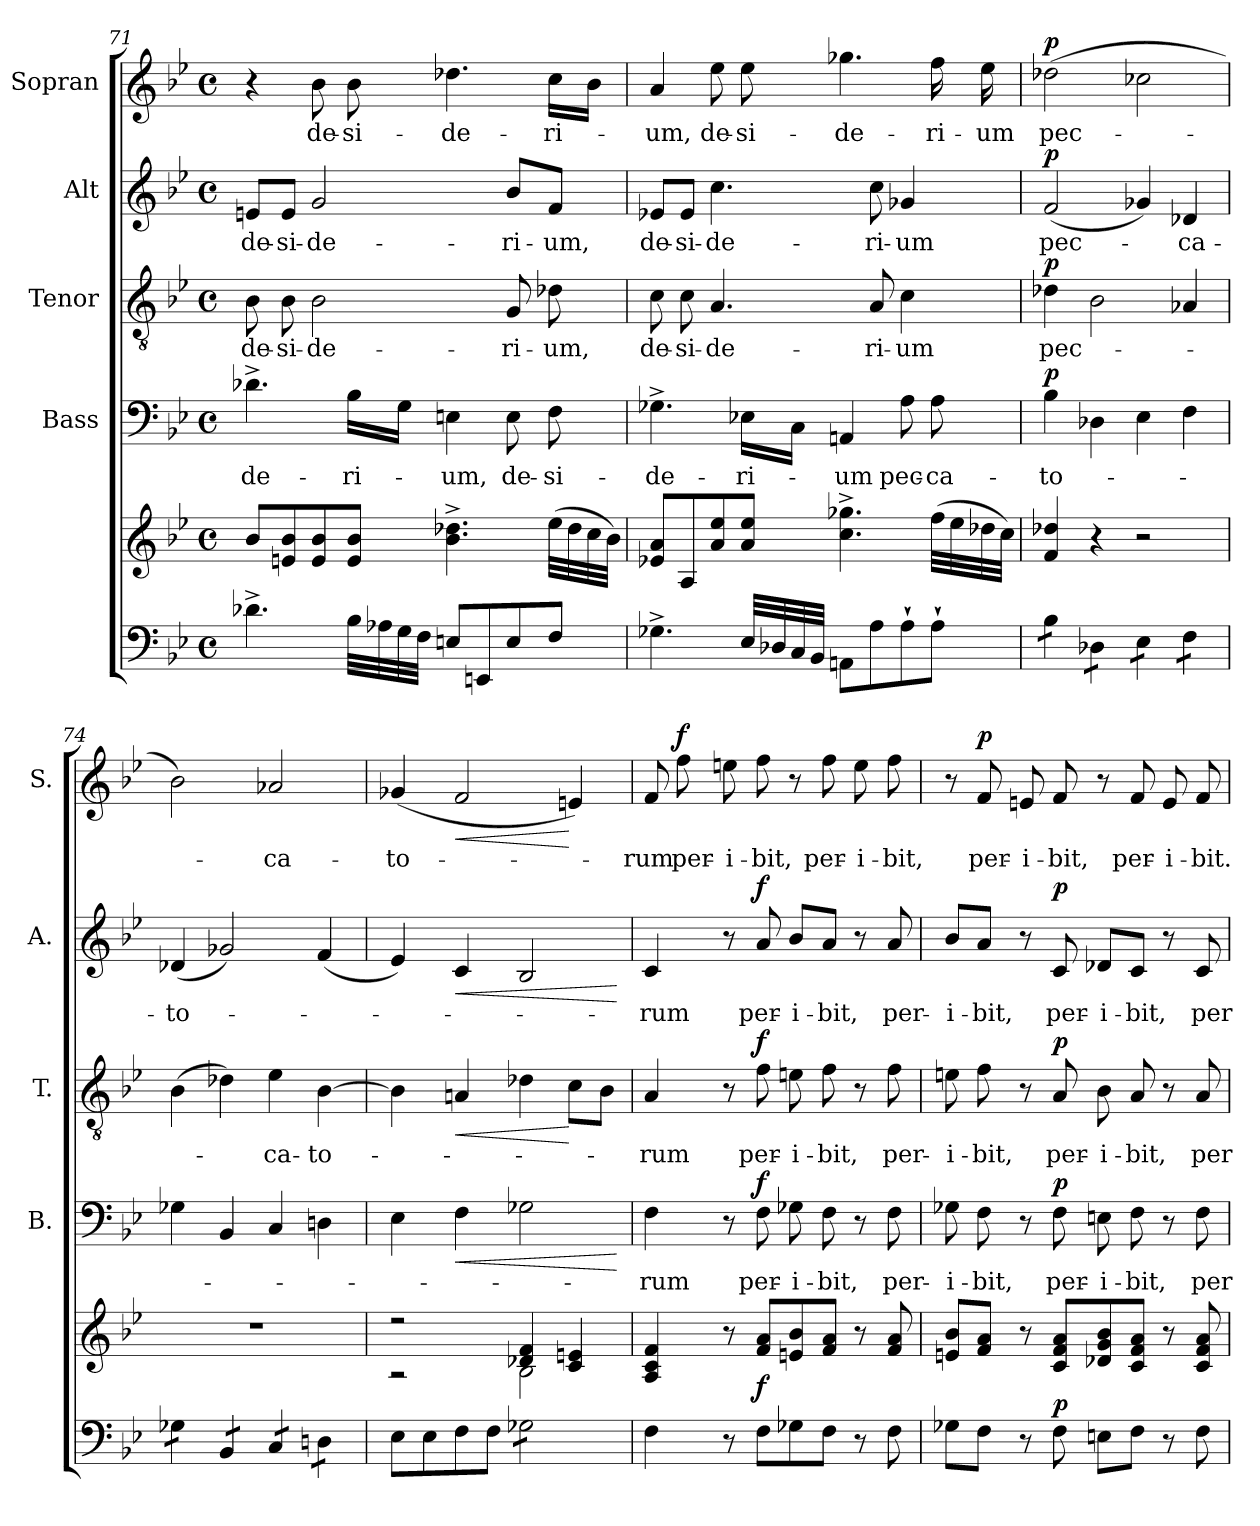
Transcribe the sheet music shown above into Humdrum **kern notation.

**kern	**kern	**dynam	**kern	**text	**dynam	**kern	**text	**dynam	**kern	**text	**dynam	**kern	**text	**dynam
*part5	*part5	*part5	*part4	*part4	*part4	*part3	*part3	*part3	*part2	*part2	*part2	*part1	*part1	*part1
*staff6	*staff5	*staff5/6	*staff4	*staff4	*staff4	*staff3	*staff3	*staff3	*staff2	*staff2	*staff2	*staff1	*staff1	*staff1
*	*	*	*I"Bass	*	*	*I"Tenor	*	*	*I"Alt	*	*	*I"Sopran	*	*
*	*	*	*I'B.	*	*	*I'T.	*	*	*I'A.	*	*	*I'S.	*	*
!!LO:LB:g=z
*clefF4	*clefG2	*	*clefF4	*	*	*clefGv2	*	*	*clefG2	*	*	*clefG2	*	*
*k[b-e-]	*k[b-e-]	*	*k[b-e-]	*	*	*k[b-e-]	*	*	*k[b-e-]	*	*	*k[b-e-]	*	*
*B-:	*B-:	*	*B-:	*	*	*B-:	*	*	*B-:	*	*	*B-:	*	*
*M4/4	*M4/4	*	*M4/4	*	*	*M4/4	*	*	*M4/4	*	*	*M4/4	*	*
*met(c)	*met(c)	*	*met(c)	*	*	*met(c)	*	*	*met(c)	*	*	*met(c)	*	*
=71	=71	=71	=71	=71	=71	=71	=71	=71	=71	=71	=71	=71	=71	=71
!	!	!	!	!LO:LY:b	!	!	!LO:LY:b	!	!	!LO:LY:b	!	!	!	!
4.d-X^>\	8b-/L	.	4.d-X^>\	-de-	.	8B-\	de-	.	8en/L	de-	.	4r	.	.
!	!	!	!	!	!	!	!LO:LY:b	!	!	!LO:LY:b	!	!	!	!
.	8en/ 8b-/	.	.	.	.	8B-\	-si-	.	8e/J	-si-	.	.	.	.
!	!	!	!	!	!	!	!LO:LY:b	!	!	!LO:LY:b	!	!	!LO:LY:b	!
.	8e/ 8b-/	.	.	.	.	2B-\	-de-	.	2g/	-de-	.	8b-\	de-	.
!	!	!	!	!LO:LY:b	!	!	!	!	!	!	!	!	!LO:LY:b	!
32B-\LLL	8e/ 8b-/J	.	16B-\LL	-ri-	.	.	.	.	.	.	.	8b-\	-si-	.
32A-X\	.	.	.	.	.	.	.	.	.	.	.	.	.	.
32G\	.	.	16G\JJ	.	.	.	.	.	.	.	.	.	.	.
32F\JJJ	.	.	.	.	.	.	.	.	.	.	.	.	.	.
!	!	!	!	!LO:LY:b	!	!	!	!	!	!	!	!	!LO:LY:b	!
8En/L	4.b-\^> 4.dd-X\^>	.	4En\	-um,	.	.	.	.	.	.	.	4.dd-X\	-de-	.
8EEn/	.	.	.	.	.	.	.	.	.	.	.	.	.	.
!	!	!	!	!LO:LY:b	!	!	!LO:LY:b	!	!	!LO:LY:b	!	!	!	!
8E/	.	.	8E\	de-	.	8G/	-ri-	.	8b-/L	-ri-	.	.	.	.
!	!	!	!	!LO:LY:b	!	!	!LO:LY:b	!	!	!LO:LY:b	!	!	!LO:LY:b	!
8F/J	(>32ee-\LLL	.	8F\	-si-	.	8d-X\	-um,	.	8f/J	-um,	.	16cc\LL	-ri-	.
.	32dd-\	.	.	.	.	.	.	.	.	.	.	.	.	.
.	32cc\	.	.	.	.	.	.	.	.	.	.	16b-\JJ	.	.
.	32b-\JJJ)	.	.	.	.	.	.	.	.	.	.	.	.	.
=72	=72	=72	=72	=72	=72	=72	=72	=72	=72	=72	=72	=72	=72	=72
!	!	!	!	!LO:LY:b	!	!	!LO:LY:b	!	!	!LO:LY:b	!	!	!LO:LY:b	!
4.G-X^>\	8e-X/ 8a/L	.	4.G-X^>\	-de-	.	8c\	de-	.	8e-X/L	de-	.	4a/	-um,	.
!	!	!	!	!	!	!	!LO:LY:b	!	!	!LO:LY:b	!	!	!	!
.	8A/	.	.	.	.	8c\	-si-	.	8e-/J	-si-	.	.	.	.
!	!	!	!	!	!	!	!LO:LY:b	!	!	!LO:LY:b	!	!	!LO:LY:b	!
.	8a/ 8ee-/	.	.	.	.	4.A/	-de-	.	4.cc\	-de-	.	8ee-\	de-	.
!	!	!	!	!LO:LY:b	!	!	!	!	!	!	!	!	!LO:LY:b	!
32E-/LLL	8a/ 8ee-/J	.	16E-X\LL	-ri-	.	.	.	.	.	.	.	8ee-\	-si-	.
32D-X/	.	.	.	.	.	.	.	.	.	.	.	.	.	.
32C/	.	.	16C\JJ	.	.	.	.	.	.	.	.	.	.	.
32BB-/JJJ	.	.	.	.	.	.	.	.	.	.	.	.	.	.
!	!	!	!	!LO:LY:b	!	!	!	!	!	!	!	!	!LO:LY:b	!
8AAn\L	4.cc\^> 4.gg-X\^>	.	4AAn/	-um	.	.	.	.	.	.	.	4.gg-X\	-de-	.
!	!	!	!	!	!	!	!LO:LY:b	!	!	!LO:LY:b	!	!	!	!
8A\	.	.	.	.	.	8A/	-ri-	.	8cc\	-ri-	.	.	.	.
!	!	!	!	!LO:LY:b	!	!	!LO:LY:b	!	!	!LO:LY:b	!	!	!	!
8A`>\	.	.	8A\	pec-	.	4c\	-um	.	4g-X/	-um	.	.	.	.
!	!	!	!	!LO:LY:b	!	!	!	!	!	!	!	!	!LO:LY:b	!
8A`>\J	(>32ff\LLL	.	8A\	-ca-	.	.	.	.	.	.	.	16ff\	-ri-	.
.	32ee-\	.	.	.	.	.	.	.	.	.	.	.	.	.
!	!	!	!	!	!	!	!	!	!	!	!	!	!LO:LY:b	!
.	32dd-X\	.	.	.	.	.	.	.	.	.	.	16ee-\	-um	.
.	32cc\JJJ)	.	.	.	.	.	.	.	.	.	.	.	.	.
=73	=73	=73	=73	=73	=73	=73	=73	=73	=73	=73	=73	=73	=73	=73
!	!	!	!	!LO:LY:b	!LO:DY:a	!	!LO:LY:b	!LO:DY:a	!	!LO:LY:b	!LO:DY:a	!	!LO:LY:b	!LO:DY:a
*tremolo	*	*	*	*	*	*	*	*	*	*	*	*	*	*
8B-\L	4f/ 4dd-X/	.	4B-\	-to-	p	4d-X\	pec-	p	(<2f/	pec-	p	(>2dd-X\	pec-	p
8B-\J	.	.	.	.	.	.	.	.	.	.	.	.	.	.
8D-X\L	4r	.	4D-X\	.	.	2B-\	.	.	.	.	.	.	.	.
8D-X\J	.	.	.	.	.	.	.	.	.	.	.	.	.	.
8E-\L	2r	.	4E-\	.	.	.	.	.	4g-X/)	.	.	2cc-X\	.	.
8E-\J	.	.	.	.	.	.	.	.	.	.	.	.	.	.
!	!	!	!	!	!	!	!	!	!	!LO:LY:b	!	!	!	!
8F\L	.	.	4F\	.	.	4A-X/	.	.	4d-X/	-ca-	.	.	.	.
8F\J	.	.	.	.	.	.	.	.	.	.	.	.	.	.
!!LO:PB:g=z
=74	=74	=74	=74	=74	=74	=74	=74	=74	=74	=74	=74	=74	=74	=74
!	!	!	!	!	!	!	!	!	!	!LO:LY:b	!	!	!	!
8G-X\L	1r	.	4G-X\	.	.	(>4B-\	.	.	(<4d-X/	-to-	.	2b-\)	.	.
8G-X\J	.	.	.	.	.	.	.	.	.	.	.	.	.	.
8BB-/L	.	.	4BB-/	.	.	4d-X\)	.	.	2g-X/)	.	.	.	.	.
8BB-/J	.	.	.	.	.	.	.	.	.	.	.	.	.	.
!	!	!	!	!	!	!	!LO:LY:b	!	!	!	!	!	!LO:LY:b	!
8C/L	.	.	4C/	.	.	4e-\	-ca-	.	.	.	.	2a-X/	-ca-	.
8C/J	.	.	.	.	.	.	.	.	.	.	.	.	.	.
!	!	!	!	!	!	!	!LO:LY:b	!	!	!	!	!	!	!
8Dn\L	.	.	4Dn\	.	.	[4B-\	-to-	.	(<4f/	.	.	.	.	.
8Dn\J	.	.	.	.	.	.	.	.	.	.	.	.	.	.
*Xtremolo	*	*	*	*	*	*	*	*	*	*	*	*	*	*
=75	=75	=75	=75	=75	=75	=75	=75	=75	=75	=75	=75	=75	=75	=75
*	*^	*	*	*	*	*	*	*	*	*	*	*	*	*
!	!	!	!	!	!	!	!	!	!	!	!	!	!	!LO:LY:b	!
8E-\L	2r	2r	.	4E-\	.	.	4B-\]	.	.	4e-/)	.	.	(<4g-X/	-to-	.
8E-\	.	.	.	.	.	.	.	.	.	.	.	.	.	.	.
!	!	!	!	!	!	!LO:HP:b	!	!	!LO:HP:b	!	!	!LO:HP:b	!	!	!LO:HP:b
8F\	.	.	.	4F\	.	<	4An/	.	<	4c/	.	<	2f/	.	<
8F\J	.	.	.	.	.	.	.	.	.	.	.	.	.	.	.
*tremolo	*	*	*	*	*	*	*	*	*	*	*	*	*	*	*
8G-X\L	4d-X/ 4f/	2B-\	.	2G-X\	.	.	4d-X\	.	.	2B-/	.	.	.	.	.
8G-X\	.	.	.	.	.	.	.	.	.	.	.	.	.	.	.
8G-X\	4c/ 4en/	.	.	.	.	.	8c\L	.	[	.	.	.	4en/)	.	[
8G-X\J	.	.	.	.	.	.	8B-\J	.	.	.	.	.	.	.	.
*Xtremolo	*	*	*	*	*	*	*	*	*	*	*	*	*	*	*
*	*v	*v	*	*	*	*	*	*	*	*	*	*	*	*	*
.	.	.	.	.	[	.	.	.	.	.	[	.	.	.
=76	=76	=76	=76	=76	=76	=76	=76	=76	=76	=76	=76	=76	=76	=76
!	!	!	!	!LO:LY:b	!	!	!LO:LY:b	!	!	!LO:LY:b	!	!	!LO:LY:b	!
4F\	4A/ 4c/ 4f/	.	4F\	-rum	.	4A/	-rum	.	4c/	-rum	.	8f/	-rum	.
!	!	!	!	!	!	!	!	!	!	!	!	!	!LO:LY:b	!LO:DY:a
.	.	.	.	.	.	.	.	.	.	.	.	8ff\	per-	f
!	!	!	!	!	!	!	!	!	!	!	!	!	!LO:LY:b	!
8r	8r	.	8r	.	.	8r	.	.	8r	.	.	8een\	-i-	.
!	!	!LO:DY:a=2	!	!LO:LY:b	!LO:DY:a	!	!LO:LY:b	!LO:DY:a	!	!LO:LY:b	!LO:DY:a	!	!LO:LY:b	!
8F\L	8f/ 8a/L	f	8F\	per-	f	8f\	per-	f	8a/	per-	f	8ff\	-bit,	.
!	!	!	!	!LO:LY:b	!	!	!LO:LY:b	!	!	!LO:LY:b	!	!	!	!
8G-X\	8en/ 8b-/	.	8G-X\	-i-	.	8en\	-i-	.	8b-/L	-i-	.	8r	.	.
!	!	!	!	!LO:LY:b	!	!	!LO:LY:b	!	!	!LO:LY:b	!	!	!LO:LY:b	!
8F\J	8f/ 8a/J	.	8F\	-bit,	.	8f\	-bit,	.	8a/J	-bit,	.	8ff\	per-	.
!	!	!	!	!	!	!	!	!	!	!	!	!	!LO:LY:b	!
8r	8r	.	8r	.	.	8r	.	.	8r	.	.	8ee\	-i-	.
!	!	!	!	!LO:LY:b	!	!	!LO:LY:b	!	!	!LO:LY:b	!	!	!LO:LY:b	!
8F\	8f/ 8a/	.	8F\	per-	.	8f\	per-	.	8a/	per-	.	8ff\	-bit,	.
=77	=77	=77	=77	=77	=77	=77	=77	=77	=77	=77	=77	=77	=77	=77
!	!	!	!	!LO:LY:b	!	!	!LO:LY:b	!	!	!LO:LY:b	!	!	!	!
8G-X\L	8en/ 8b-/L	.	8G-X\	-i-	.	8en\	-i-	.	8b-/L	-i-	.	8r	.	.
!	!	!	!	!LO:LY:b	!	!	!LO:LY:b	!	!	!LO:LY:b	!	!	!LO:LY:b	!LO:DY:a
8F\J	8f/ 8a/J	.	8F\	-bit,	.	8f\	-bit,	.	8a/J	-bit,	.	8f/	per-	p
!	!	!	!	!	!	!	!	!	!	!	!	!	!LO:LY:b	!
8r	8r	.	8r	.	.	8r	.	.	8r	.	.	8en/	-i-	.
!	!	!LO:DY:a=2	!	!LO:LY:b	!LO:DY:a	!	!LO:LY:b	!LO:DY:a	!	!LO:LY:b	!LO:DY:a	!	!LO:LY:b	!
8F\	8c/ 8f/ 8a/L	p	8F\	per-	p	8A/	per-	p	8c/	per-	p	8f/	-bit,	.
!	!	!	!	!LO:LY:b	!	!	!LO:LY:b	!	!	!LO:LY:b	!	!	!	!
8En\L	8d-X/ 8g/ 8b-/	.	8En\	-i-	.	8B-\	-i-	.	8d-X/L	-i-	.	8r	.	.
!	!	!	!	!LO:LY:b	!	!	!LO:LY:b	!	!	!LO:LY:b	!	!	!LO:LY:b	!
8F\J	8c/ 8f/ 8a/J	.	8F\	-bit,	.	8A/	-bit,	.	8c/J	-bit,	.	8f/	per-	.
!	!	!	!	!	!	!	!	!	!	!	!	!	!LO:LY:b	!
8r	8r	.	8r	.	.	8r	.	.	8r	.	.	8e/	-i-	.
!	!	!	!	!LO:LY:b	!	!	!LO:LY:b	!	!	!LO:LY:b	!	!	!LO:LY:b	!
8F\	8c/ 8f/ 8a/	.	8F\	per-	.	8A/	per-	.	8c/	per-	.	8f/	-bit.	.
=	=	=	=	=	=	=	=	=	=	=	=	=	=	=
*-	*-	*-	*-	*-	*-	*-	*-	*-	*-	*-	*-	*-	*-	*-
